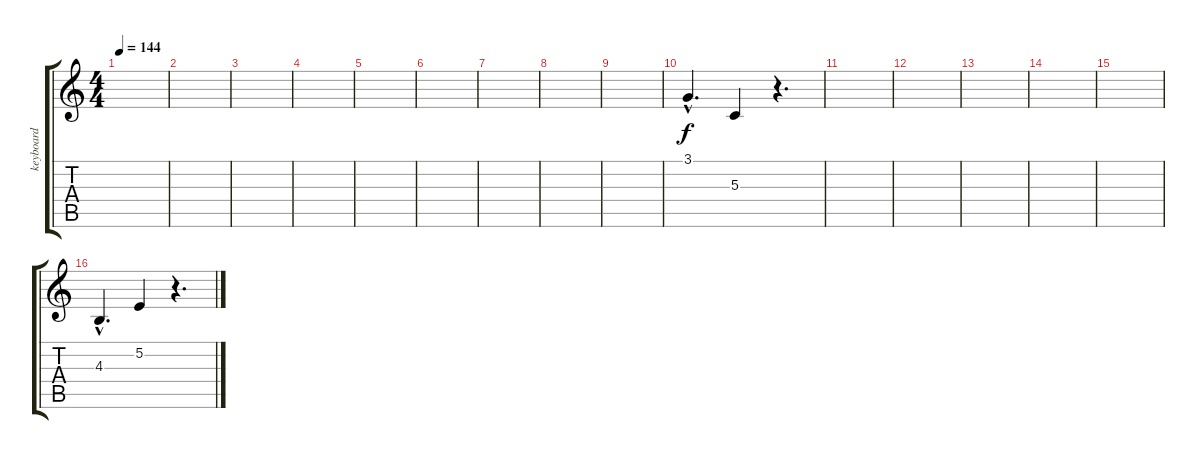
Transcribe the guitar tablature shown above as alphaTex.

\track ("keyboard" "keyboard") {instrument electricgrandpiano}
\staff {score tabs}
\tuning (E4 B3 G3 D3 A2 E2) {hide}
\ts (4 4)
\tempo 144
\clef g2
\ks c
|
|
|
|
|
|
|
|
|
3.1{hac}.4{d} 5.3.4 r.4{d} |
|
|
|
|
|
4.3{hac}.4{d} 5.2.4 r.4{d}
